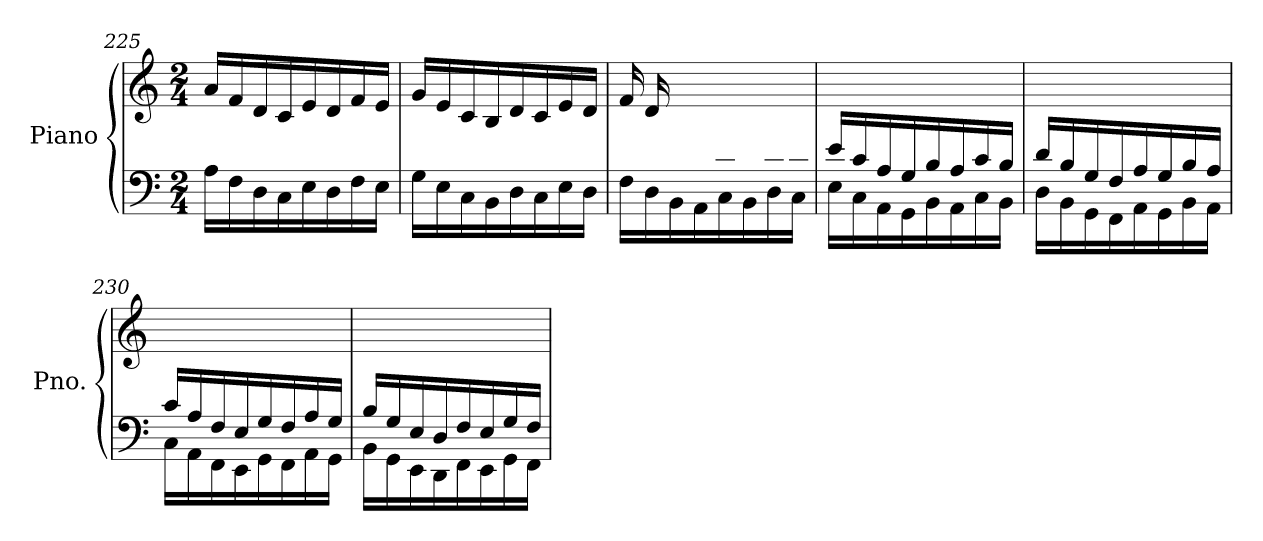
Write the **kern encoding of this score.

**kern	**kern
*part1	*part1
*staff2	*staff1
*I"Piano	*
*I'Pno.	*
*clefF4	*clefG2
*k[]	*k[]
*M2/4	*M2/4
=225	=225
16A\LL	16a/LL
16F\	16f/
16D\	16d/
16C\	16c/
16E\	16e/
16D\	16d/
16F\	16f/
16E\JJ	16e/JJ
=226	=226
16G\LL	16g/LL
16E\	16e/
16C\	16c/
16BB\	16B/
16D\	16d/
16C\	16c/
16E\	16e/
16D\JJ	16d/JJ
=227	=227
*^	*
8ryy	16F\LL	16f/LL
.	16D\	16d/
16B/	16BB\	4.ryy
16A/	16AA\	.
16c/	16C\	.
16B/	16BB\	.
16d/	16D\	.
16c/JJ	16C\JJ	.
!!LO:LB:g=z
=228	=228	=228
16e/LL	16E\LL	2ryy
16c/	16C\	.
16A/	16AA\	.
16G/	16GG\	.
16B/	16BB\	.
16A/	16AA\	.
16c/	16C\	.
16B/JJ	16BB\JJ	.
=229	=229	=229
16d/LL	16D\LL	2ryy
16B/	16BB\	.
16G/	16GG\	.
16F/	16FF\	.
16A/	16AA\	.
16G/	16GG\	.
16B/	16BB\	.
16A/JJ	16AA\JJ	.
=230	=230	=230
16c/LL	16C\LL	2ryy
16A/	16AA\	.
16F/	16FF\	.
16E/	16EE\	.
16G/	16GG\	.
16F/	16FF\	.
16A/	16AA\	.
16G/JJ	16GG\JJ	.
=231	=231	=231
16B/LL	16BB\LL	2ryy
16G/	16GG\	.
16E/	16EE\	.
16D/	16DD\	.
16F/	16FF\	.
16E/	16EE\	.
16G/	16GG\	.
16F/JJ	16FF\JJ	.
*v	*v	*
=	=
*-	*-
